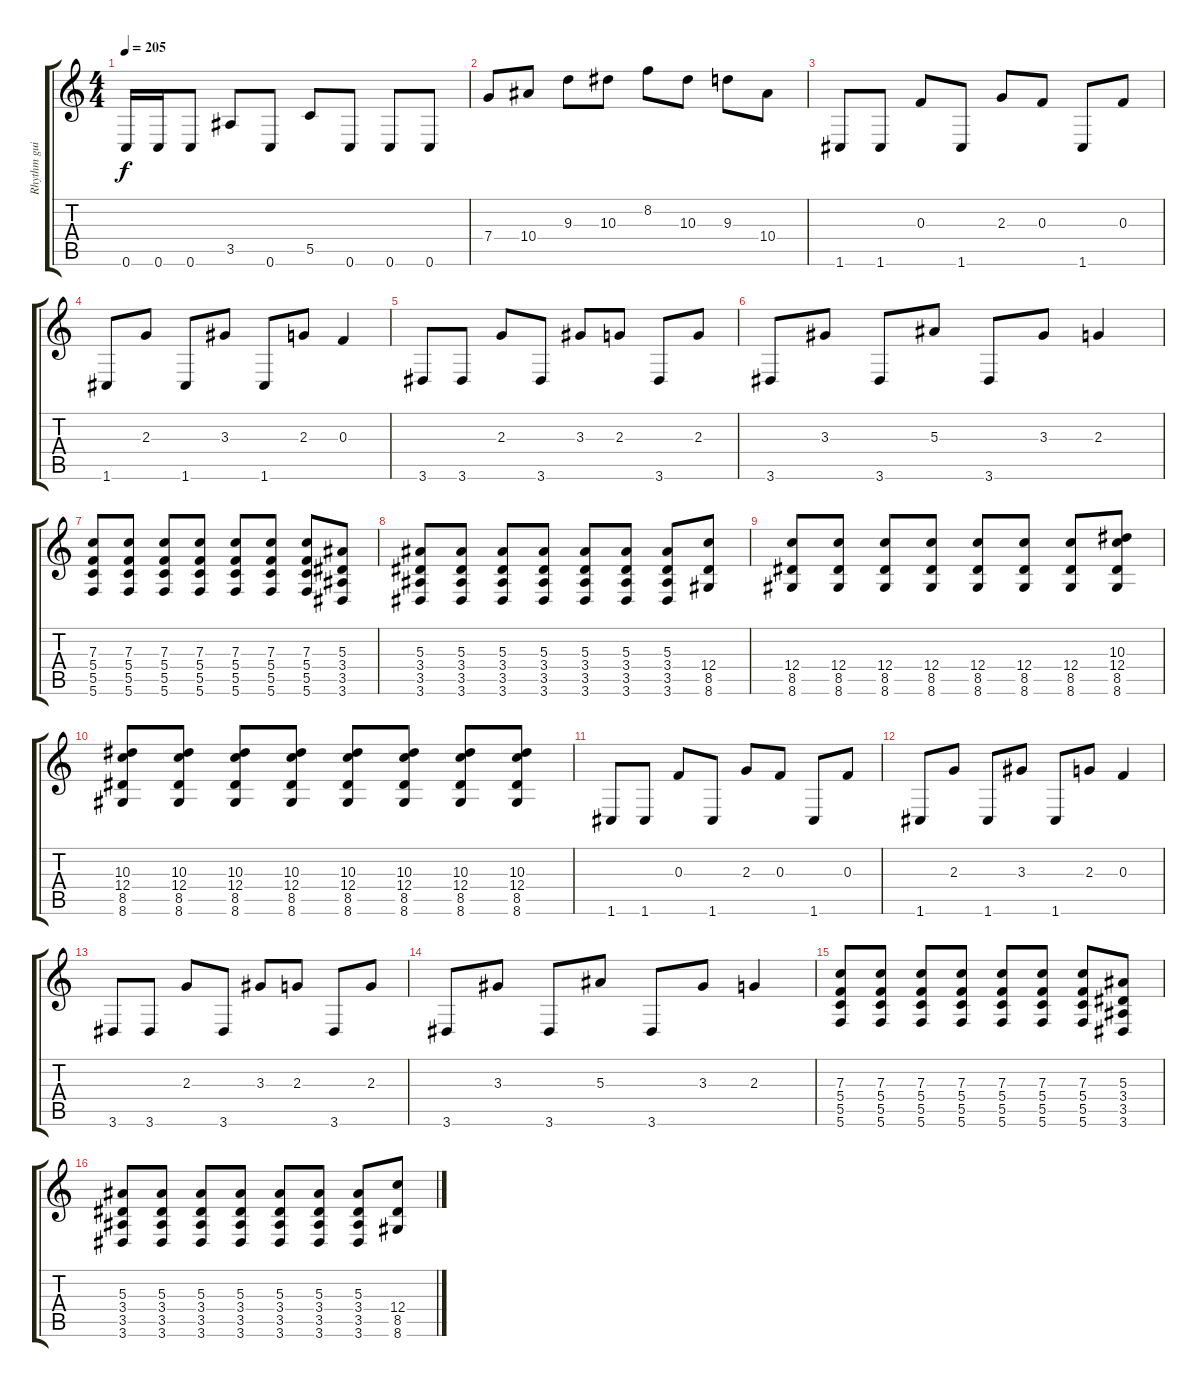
\track ("Rhythm guitar left" "Rhythm gui") {instrument distortionguitar}
\staff {score tabs}
\tuning (D4 A3 F3 C3 G2 C2) {hide}
\ts (4 4)
\tempo 205
\clef g2
\ks c
0.6.16{dy f} 0.6.16 0.6.8 3.5.8 0.6.8 5.5.8 0.6.8 0.6.8 0.6.8 |
7.4.8 10.4.8 9.3.8 10.3.8 8.2.8 10.3.8 9.3.8 10.4.8 |
1.6.8 1.6.8 0.3.8 1.6.8 2.3.8 0.3.8 1.6.8 0.3.8 |
1.6.8 2.3.8 1.6.8 3.3.8 1.6.8 2.3.8 0.3.4 |
3.6.8 3.6.8 2.3.8 3.6.8 3.3.8 2.3.8 3.6.8 2.3.8 |
3.6.8 3.3.8 3.6.8 5.3.8 3.6.8 3.3.8 2.3.4 |
(7.3 5.4 5.5 5.6).8 (7.3 5.4 5.5 5.6).8 (7.3 5.4 5.5 5.6).8 (7.3 5.4 5.5 5.6).8 (7.3 5.4 5.5 5.6).8 (7.3 5.4 5.5 5.6).8 (7.3 5.4 5.5 5.6).8 (5.3 3.4 3.5 3.6).8 |
(5.3 3.4 3.5 3.6).8 (5.3 3.4 3.5 3.6).8 (5.3 3.4 3.5 3.6).8 (5.3 3.4 3.5 3.6).8 (5.3 3.4 3.5 3.6).8 (5.3 3.4 3.5 3.6).8 (5.3 3.4 3.5 3.6).8 (12.4 8.5 8.6).8 |
(12.4 8.5 8.6).8 (12.4 8.5 8.6).8 (12.4 8.5 8.6).8 (12.4 8.5 8.6).8 (12.4 8.5 8.6).8 (12.4 8.5 8.6).8 (12.4 8.5 8.6).8 (10.3 12.4 8.5 8.6).8 |
(10.3 12.4 8.5 8.6).8 (10.3 12.4 8.5 8.6).8 (10.3 12.4 8.5 8.6).8 (10.3 12.4 8.5 8.6).8 (10.3 12.4 8.5 8.6).8 (10.3 12.4 8.5 8.6).8 (10.3 12.4 8.5 8.6).8 (10.3 12.4 8.5 8.6).8 |
1.6.8 1.6.8 0.3.8 1.6.8 2.3.8 0.3.8 1.6.8 0.3.8 |
1.6.8 2.3.8 1.6.8 3.3.8 1.6.8 2.3.8 0.3.4 |
3.6.8 3.6.8 2.3.8 3.6.8 3.3.8 2.3.8 3.6.8 2.3.8 |
3.6.8 3.3.8 3.6.8 5.3.8 3.6.8 3.3.8 2.3.4 |
(7.3 5.4 5.5 5.6).8 (7.3 5.4 5.5 5.6).8 (7.3 5.4 5.5 5.6).8 (7.3 5.4 5.5 5.6).8 (7.3 5.4 5.5 5.6).8 (7.3 5.4 5.5 5.6).8 (7.3 5.4 5.5 5.6).8 (5.3 3.4 3.5 3.6).8 |
(5.3 3.4 3.5 3.6).8 (5.3 3.4 3.5 3.6).8 (5.3 3.4 3.5 3.6).8 (5.3 3.4 3.5 3.6).8 (5.3 3.4 3.5 3.6).8 (5.3 3.4 3.5 3.6).8 (5.3 3.4 3.5 3.6).8 (12.4 8.5 8.6).8
